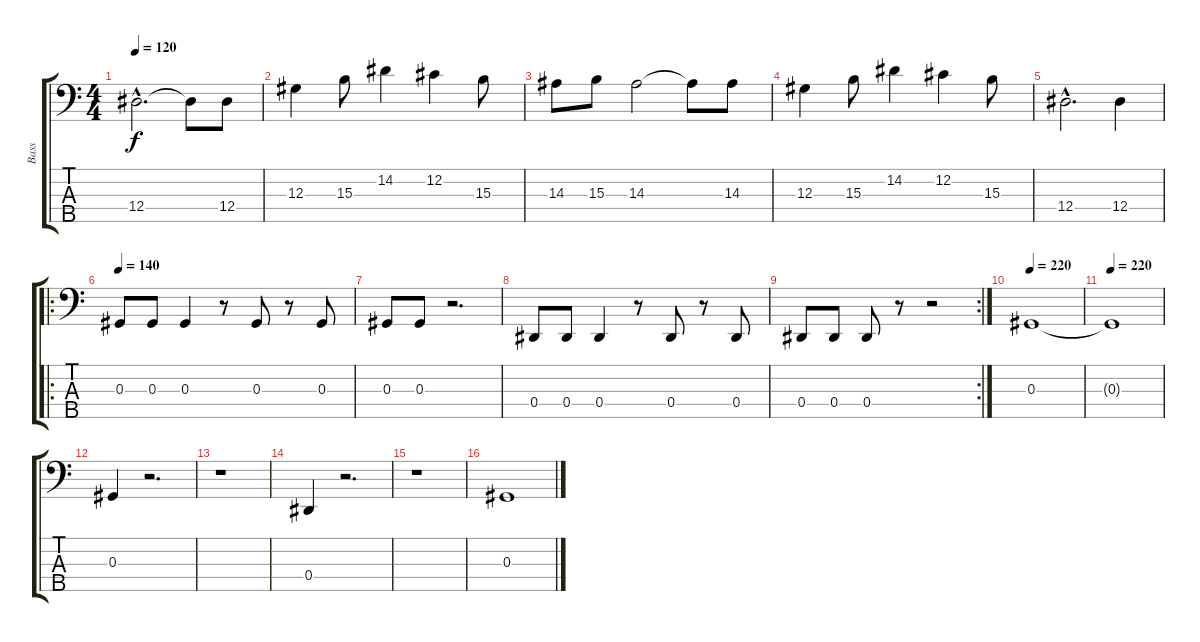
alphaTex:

\track ("Bass" "Bass") {instrument electricbassfinger}
\staff {score tabs}
\tuning (Gb2 Db2 Ab1 Eb1 Bb0) {hide}
\ts (4 4)
\tempo 120
\clef f4
\ks c
12.4{hac}.2{d dy f} 12.4{t}.8 12.4.8 |
12.3.4 15.3.8 14.2.4 12.2.4 15.3.8 |
14.3.8 15.3.8 14.3.2 14.3{t}.8 14.3.8 |
12.3.4 15.3.8 14.2.4 12.2.4 15.3.8 |
12.4{hac}.2{d} 12.4.4 |
\ro
\tempo 140
0.3.8{volume 14} 0.3.8 0.3.4 r.8 0.3.8 r.8 0.3.8 |
0.3.8 0.3.8 r.2{d} |
0.4.8 0.4.8 0.4.4 r.8 0.4.8 r.8 0.4.8 |
\rc 2
0.4.8 0.4.8 0.4.8 r.8 r.2 |
\tempo 220
0.3.1 |
\tempo 220
0.3{t}.1 |
0.3.4 r.2{d} |
r.1 |
0.4.4 r.2{d} |
r.1 |
0.3.1
